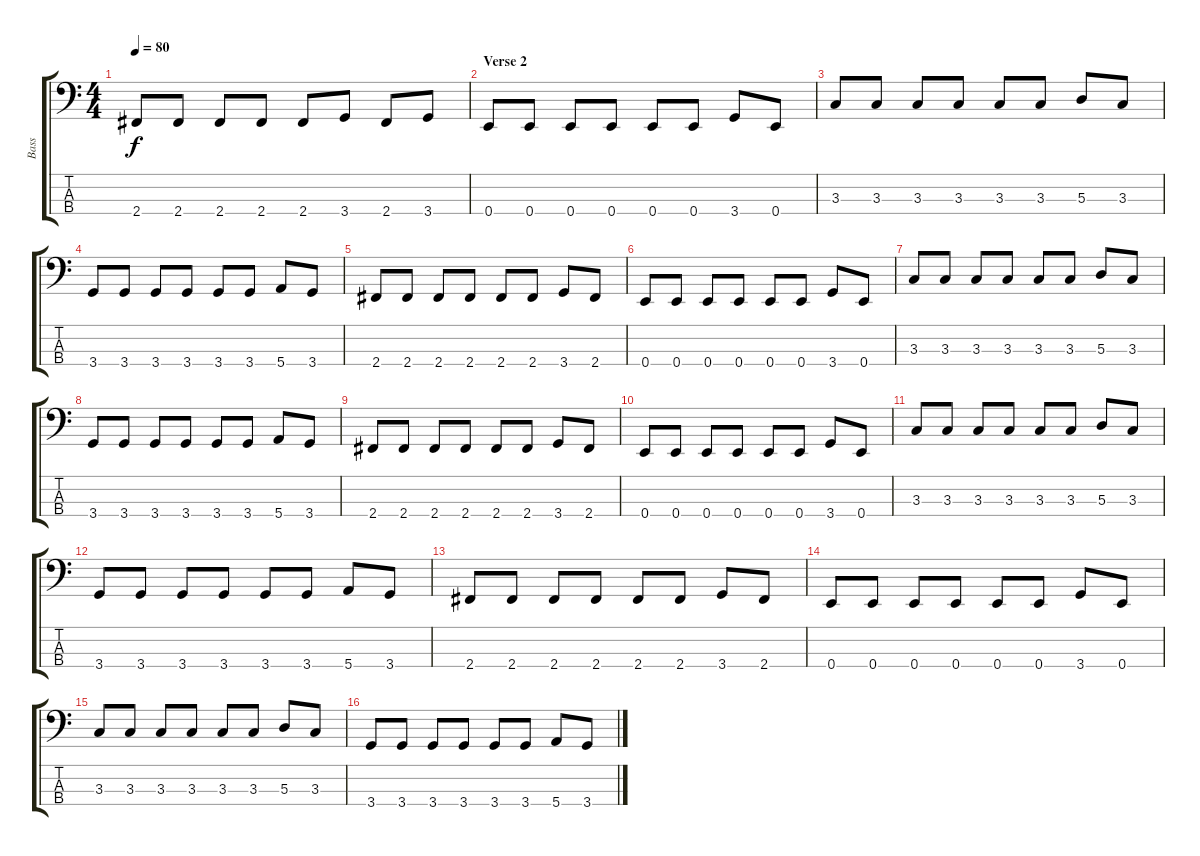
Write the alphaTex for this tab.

\track ("Bass" "Bass") {instrument electricbasspick}
\staff {score tabs}
\tuning (G2 D2 A1 E1) {hide}
\ts (4 4)
\tempo 80
\clef f4
\ks c
2.4.8{dy f} 2.4.8 2.4.8 2.4.8 2.4.8 3.4.8 2.4.8 3.4.8 |
\section ("" "Verse 2")
0.4.8 0.4.8 0.4.8 0.4.8 0.4.8 0.4.8 3.4.8 0.4.8 |
3.3.8 3.3.8 3.3.8 3.3.8 3.3.8 3.3.8 5.3.8 3.3.8 |
3.4.8 3.4.8 3.4.8 3.4.8 3.4.8 3.4.8 5.4.8 3.4.8 |
2.4.8 2.4.8 2.4.8 2.4.8 2.4.8 2.4.8 3.4.8 2.4.8 |
0.4.8 0.4.8 0.4.8 0.4.8 0.4.8 0.4.8 3.4.8 0.4.8 |
3.3.8 3.3.8 3.3.8 3.3.8 3.3.8 3.3.8 5.3.8 3.3.8 |
3.4.8 3.4.8 3.4.8 3.4.8 3.4.8 3.4.8 5.4.8 3.4.8 |
2.4.8 2.4.8 2.4.8 2.4.8 2.4.8 2.4.8 3.4.8 2.4.8 |
0.4.8 0.4.8 0.4.8 0.4.8 0.4.8 0.4.8 3.4.8 0.4.8 |
3.3.8 3.3.8 3.3.8 3.3.8 3.3.8 3.3.8 5.3.8 3.3.8 |
3.4.8 3.4.8 3.4.8 3.4.8 3.4.8 3.4.8 5.4.8 3.4.8 |
2.4.8 2.4.8 2.4.8 2.4.8 2.4.8 2.4.8 3.4.8 2.4.8 |
0.4.8 0.4.8 0.4.8 0.4.8 0.4.8 0.4.8 3.4.8 0.4.8 |
3.3.8 3.3.8 3.3.8 3.3.8 3.3.8 3.3.8 5.3.8 3.3.8 |
3.4.8 3.4.8 3.4.8 3.4.8 3.4.8 3.4.8 5.4.8 3.4.8
